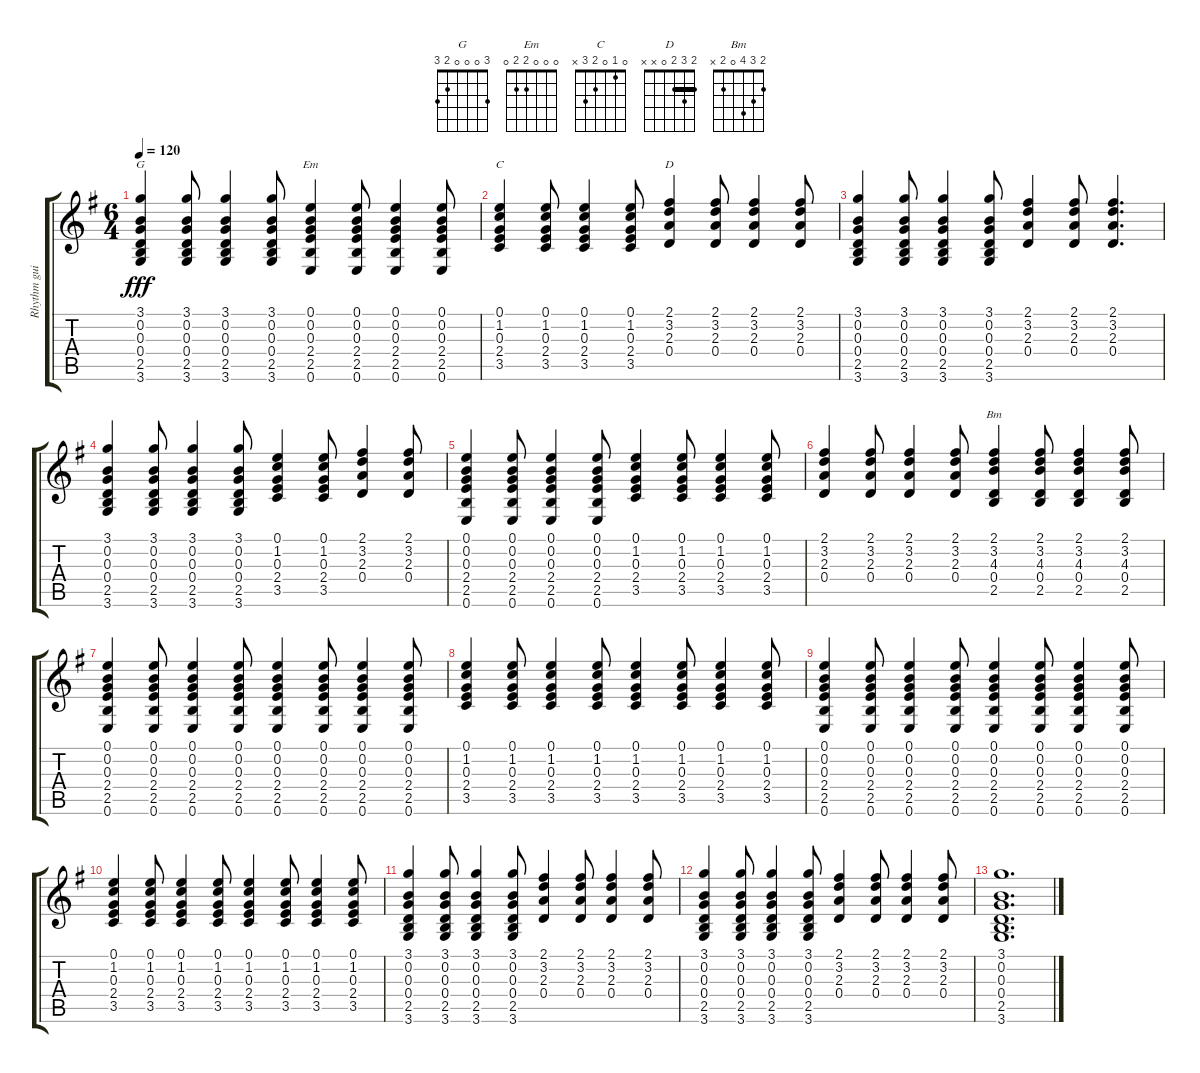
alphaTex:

\track ("Rhythm guitar" "Rhythm gui") {instrument acousticguitarsteel}
\staff {score tabs}
\tuning (E4 B3 G3 D3 A2 E2) {hide}
\chord ("G" 3 0 0 0 2 3)
\chord ("Em" 0 0 0 2 2 0)
\chord ("C" 0 1 0 2 3 x)
\chord ("D" 2 3 2 0 x x) {barre 2}
\chord ("Bm" 2 3 4 0 2 x)
\ts (6 4)
\tempo 120
\clef g2
\ks g
(3.1 0.2 0.3 0.4 2.5 3.6).4{ch "G" dy fff} (3.1 0.2 0.3 0.4 2.5 3.6).8 (3.1 0.2 0.3 0.4 2.5 3.6).4 (3.1 0.2 0.3 0.4 2.5 3.6).8 (0.1 0.2 0.3 2.4 2.5 0.6).4{ch "Em"} (0.1 0.2 0.3 2.4 2.5 0.6).8 (0.1 0.2 0.3 2.4 2.5 0.6).4 (0.1 0.2 0.3 2.4 2.5 0.6).8 |
(0.1 1.2 0.3 2.4 3.5).4{ch "C"} (0.1 1.2 0.3 2.4 3.5).8 (0.1 1.2 0.3 2.4 3.5).4 (0.1 1.2 0.3 2.4 3.5).8 (2.1 3.2 2.3 0.4).4{ch "D"} (2.1 3.2 2.3 0.4).8 (2.1 3.2 2.3 0.4).4 (2.1 3.2 2.3 0.4).8 |
(3.1 0.2 0.3 0.4 2.5 3.6).4 (3.1 0.2 0.3 0.4 2.5 3.6).8 (3.1 0.2 0.3 0.4 2.5 3.6).4 (3.1 0.2 0.3 0.4 2.5 3.6).8 (2.1 3.2 2.3 0.4).4 (2.1 3.2 2.3 0.4).8 (2.1 3.2 2.3 0.4).4{d} |
(3.1 0.2 0.3 0.4 2.5 3.6).4 (3.1 0.2 0.3 0.4 2.5 3.6).8 (3.1 0.2 0.3 0.4 2.5 3.6).4 (3.1 0.2 0.3 0.4 2.5 3.6).8 (0.1 1.2 0.3 2.4 3.5).4 (0.1 1.2 0.3 2.4 3.5).8 (2.1 3.2 2.3 0.4).4 (2.1 3.2 2.3 0.4).8 |
(0.1 0.2 0.3 2.4 2.5 0.6).4 (0.1 0.2 0.3 2.4 2.5 0.6).8 (0.1 0.2 0.3 2.4 2.5 0.6).4 (0.1 0.2 0.3 2.4 2.5 0.6).8 (0.1 1.2 0.3 2.4 3.5).4 (0.1 1.2 0.3 2.4 3.5).8 (0.1 1.2 0.3 2.4 3.5).4 (0.1 1.2 0.3 2.4 3.5).8 |
(2.1 3.2 2.3 0.4).4 (2.1 3.2 2.3 0.4).8 (2.1 3.2 2.3 0.4).4 (2.1 3.2 2.3 0.4).8 (2.1 3.2 4.3 0.4 2.5).4{ch "Bm"} (2.1 3.2 4.3 0.4 2.5).8 (2.1 3.2 4.3 0.4 2.5).4 (2.1 3.2 4.3 0.4 2.5).8 |
(0.1 0.2 0.3 2.4 2.5 0.6).4 (0.1 0.2 0.3 2.4 2.5 0.6).8 (0.1 0.2 0.3 2.4 2.5 0.6).4 (0.1 0.2 0.3 2.4 2.5 0.6).8 (0.1 0.2 0.3 2.4 2.5 0.6).4 (0.1 0.2 0.3 2.4 2.5 0.6).8 (0.1 0.2 0.3 2.4 2.5 0.6).4 (0.1 0.2 0.3 2.4 2.5 0.6).8 |
(0.1 1.2 0.3 2.4 3.5).4 (0.1 1.2 0.3 2.4 3.5).8 (0.1 1.2 0.3 2.4 3.5).4 (0.1 1.2 0.3 2.4 3.5).8 (0.1 1.2 0.3 2.4 3.5).4 (0.1 1.2 0.3 2.4 3.5).8 (0.1 1.2 0.3 2.4 3.5).4 (0.1 1.2 0.3 2.4 3.5).8 |
(0.1 0.2 0.3 2.4 2.5 0.6).4 (0.1 0.2 0.3 2.4 2.5 0.6).8 (0.1 0.2 0.3 2.4 2.5 0.6).4 (0.1 0.2 0.3 2.4 2.5 0.6).8 (0.1 0.2 0.3 2.4 2.5 0.6).4 (0.1 0.2 0.3 2.4 2.5 0.6).8 (0.1 0.2 0.3 2.4 2.5 0.6).4 (0.1 0.2 0.3 2.4 2.5 0.6).8 |
(0.1 1.2 0.3 2.4 3.5).4 (0.1 1.2 0.3 2.4 3.5).8 (0.1 1.2 0.3 2.4 3.5).4 (0.1 1.2 0.3 2.4 3.5).8 (0.1 1.2 0.3 2.4 3.5).4 (0.1 1.2 0.3 2.4 3.5).8 (0.1 1.2 0.3 2.4 3.5).4 (0.1 1.2 0.3 2.4 3.5).8 |
(3.1 0.2 0.3 0.4 2.5 3.6).4 (3.1 0.2 0.3 0.4 2.5 3.6).8 (3.1 0.2 0.3 0.4 2.5 3.6).4 (3.1 0.2 0.3 0.4 2.5 3.6).8 (2.1 3.2 2.3 0.4).4 (2.1 3.2 2.3 0.4).8 (2.1 3.2 2.3 0.4).4 (2.1 3.2 2.3 0.4).8 |
(3.1 0.2 0.3 0.4 2.5 3.6).4 (3.1 0.2 0.3 0.4 2.5 3.6).8 (3.1 0.2 0.3 0.4 2.5 3.6).4 (3.1 0.2 0.3 0.4 2.5 3.6).8 (2.1 3.2 2.3 0.4).4 (2.1 3.2 2.3 0.4).8 (2.1 3.2 2.3 0.4).4 (2.1 3.2 2.3 0.4).8 |
(3.1 0.2 0.3 0.4 2.5 3.6).1{d}
